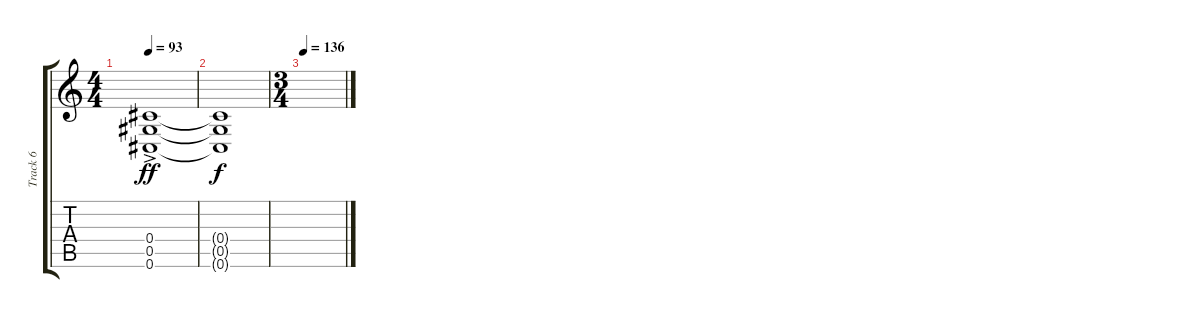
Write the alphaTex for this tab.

\track ("Track 6" "Track 6") {instrument distortionguitar}
\staff {score tabs}
\tuning (Eb4 Bb3 Gb3 Db3 Ab2 Db2) {hide}
\ts (4 4)
\tempo 93
\clef g2
\ks c
(0.4 0.5{ac} 0.6).1{dy ff} |
(0.4{t} 0.5{t} 0.6{t}).1{dy f} |
\ts (3 4)
\tempo 136
